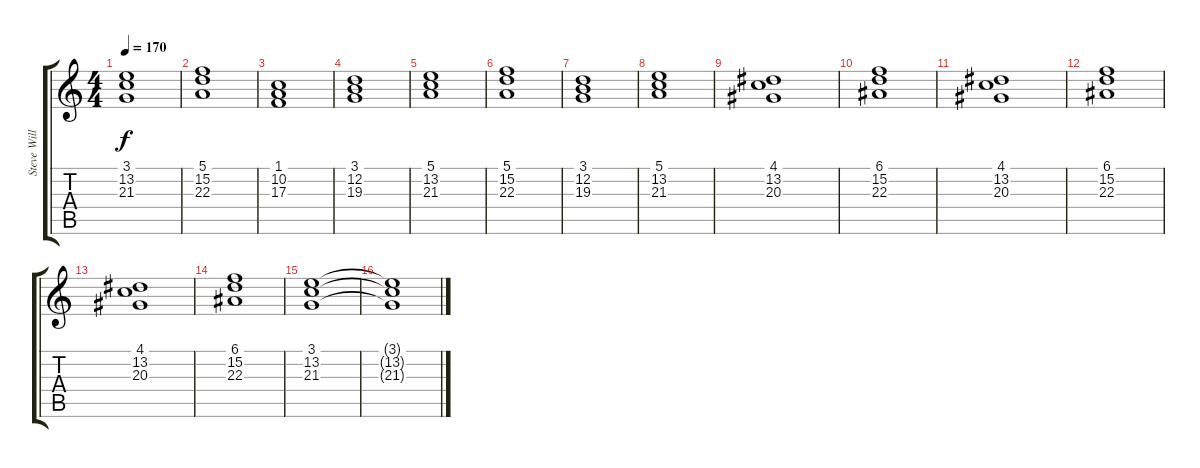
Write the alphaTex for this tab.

\track ("Steve Williams Coros" "Steve Will") {instrument choiraahs}
\staff {score tabs}
\tuning (E4 B3 G3 D3 A2 E2) {hide}
\ts (4 4)
\tempo 170
\clef g2
\ks c
(3.1 13.2 21.3).1{dy f} |
(5.1 15.2 22.3).1 |
(1.1 10.2 17.3).1 |
(3.1 12.2 19.3).1 |
(5.1 13.2 21.3).1 |
(5.1 15.2 22.3).1 |
(3.1 12.2 19.3).1 |
(5.1 13.2 21.3).1 |
(4.1 13.2 20.3).1 |
(6.1 15.2 22.3).1 |
(4.1 13.2 20.3).1 |
(6.1 15.2 22.3).1 |
(4.1 13.2 20.3).1 |
(6.1 15.2 22.3).1 |
(3.1 13.2 21.3).1 |
(3.1{t} 13.2{t} 21.3{t}).1
